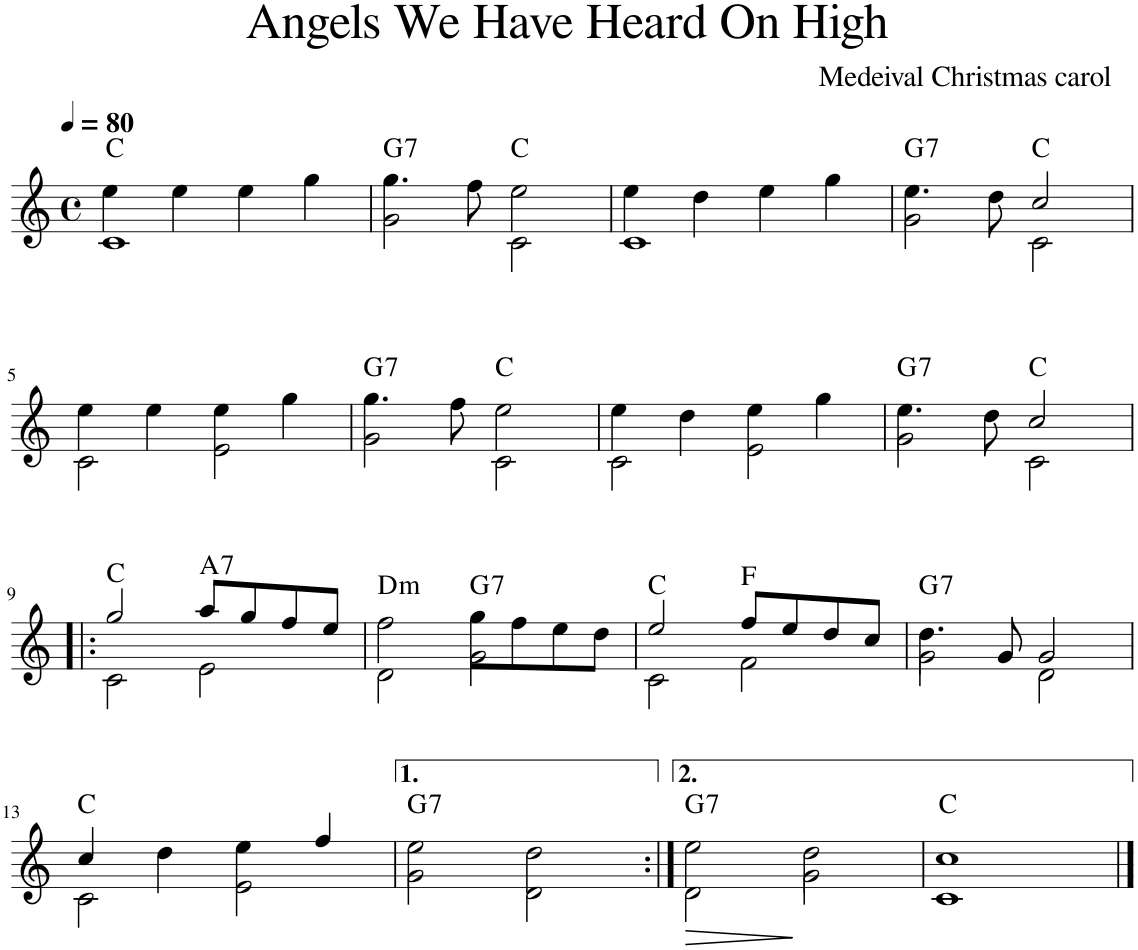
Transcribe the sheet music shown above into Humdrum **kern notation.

**kern	**dynam	**harte
*part1	*part1	*part1
*staff1	*staff1	*
*I"Harp	*	*
*I'Hp.	*	*
*clefG2	*	*
*k[]	*	*
*M4/4	*	*
*met(c)	*	*
*MM80	*	*
=1	=1	=1
*^	*	*
4ee\	1c	.	C:maj
4ee\	.	.	.
4ee\	.	.	.
4gg\	.	.	.
=2	=2	=2	=2
!	!	!	!LO:H:kt=7
4.gg\	2g\	.	G:7
8ff\	.	.	.
2ee\	2c\	.	C:maj
=3	=3	=3	=3
4ee\	1c	.	.
4dd\	.	.	.
4ee\	.	.	.
4gg\	.	.	.
=4	=4	=4	=4
!	!	!	!LO:H:kt=7
4.ee\	2g\	.	G:7
8dd\	.	.	.
2cc/	2c\	.	C:maj
!!LO:LB:g=z	!!
=5	=5	=5	=5
4ee\	2c\	.	.
4ee\	.	.	.
4ee\	2e\	.	.
4gg\	.	.	.
=6	=6	=6	=6
!	!	!	!LO:H:kt=7
4.gg\	2g\	.	G:7
8ff\	.	.	.
2ee\	2c\	.	C:maj
=7	=7	=7	=7
4ee\	2c\	.	.
4dd\	.	.	.
4ee\	2e\	.	.
4gg\	.	.	.
=8	=8	=8	=8
!	!	!	!LO:H:kt=7
4.ee\	2g\	.	G:7
8dd\	.	.	.
2cc/	2c\	.	C:maj
!!LO:LB:g=z	!!
=9!|:	=9!|:	=9!|:	=9!|:
2gg/	2c\	.	C:maj
!	!	!	!LO:H:kt=7
8aa/L	2e\	.	A:7
8gg/	.	.	.
8ff/	.	.	.
8ee/J	.	.	.
=10	=10	=10	=10
!	!	!	!LO:H:kt=m
2ff\	2d\	.	D:min
!	!	!	!LO:H:kt=7
8gg\L	2g\	.	G:7
8ff\	.	.	.
8ee\	.	.	.
8dd\J	.	.	.
=11	=11	=11	=11
2ee/	2c\	.	C:maj
8ff/L	2f\	.	F:maj
8ee/	.	.	.
8dd/	.	.	.
8cc/J	.	.	.
=12	=12	=12	=12
!	!	!	!LO:H:kt=7
4.dd\	2g\	.	G:7
8g/	.	.	.
2g/	2d\	.	.
!!LO:LB:g=z	!!
=13	=13	=13	=13
4cc/	2c\	.	C:maj
4dd\	.	.	.
4ee\	2e\	.	.
4ff/	.	.	.
=14	=14	=14	=14
!	!	!	!LO:H:kt=7
2ee\	2g\	.	G:7
2dd\	2d\	.	.
=15:|!	=15:|!	=15:|!	=15:|!
!	!	!LO:HP:b	!LO:H:kt=7
2ee\	2d\	>	G:7
2dd\	2g\	]	.
=16	=16	=16	=16
1cc	1c	.	C:maj
*v	*v	*	*
==	==	==
*-	*-	*-
